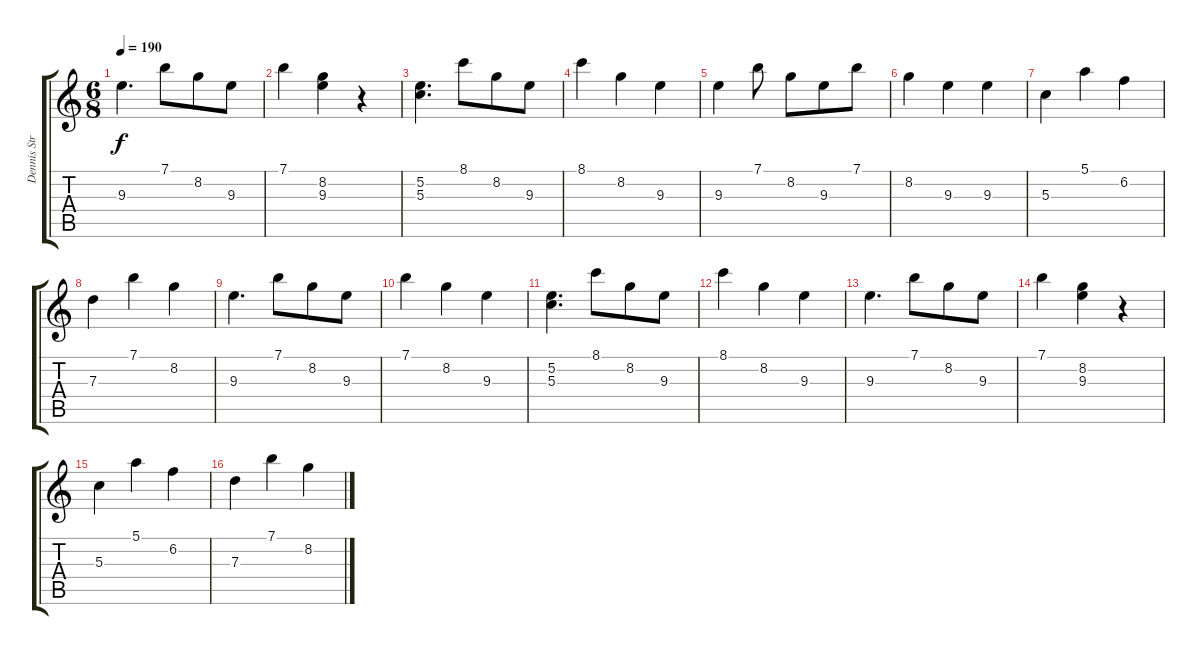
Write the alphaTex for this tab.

\track ("Dennis Straton" "Dennis Str") {instrument distortionguitar}
\staff {score tabs}
\tuning (E4 B3 G3 D3 A2 E2) {hide}
\ts (6 8)
\tempo 190
\clef g2
\ks c
9.3.4{d dy f} 7.1.8 8.2.8 9.3.8 |
7.1.4 (8.2 9.3).4 r.4 |
(5.2 5.3).4{d} 8.1.8 8.2.8 9.3.8 |
8.1.4 8.2.4 9.3.4 |
9.3.4 7.1.8 8.2.8 9.3.8 7.1.8 |
8.2.4 9.3.4 9.3.4 |
5.3.4 5.1.4 6.2.4 |
7.3.4 7.1.4 8.2.4 |
9.3.4{d} 7.1.8 8.2.8 9.3.8 |
7.1.4 8.2.4 9.3.4 |
(5.2 5.3).4{d} 8.1.8 8.2.8 9.3.8 |
8.1.4 8.2.4 9.3.4 |
9.3.4{d} 7.1.8 8.2.8 9.3.8 |
7.1.4 (8.2 9.3).4 r.4 |
5.3.4 5.1.4 6.2.4 |
7.3.4 7.1.4 8.2.4
